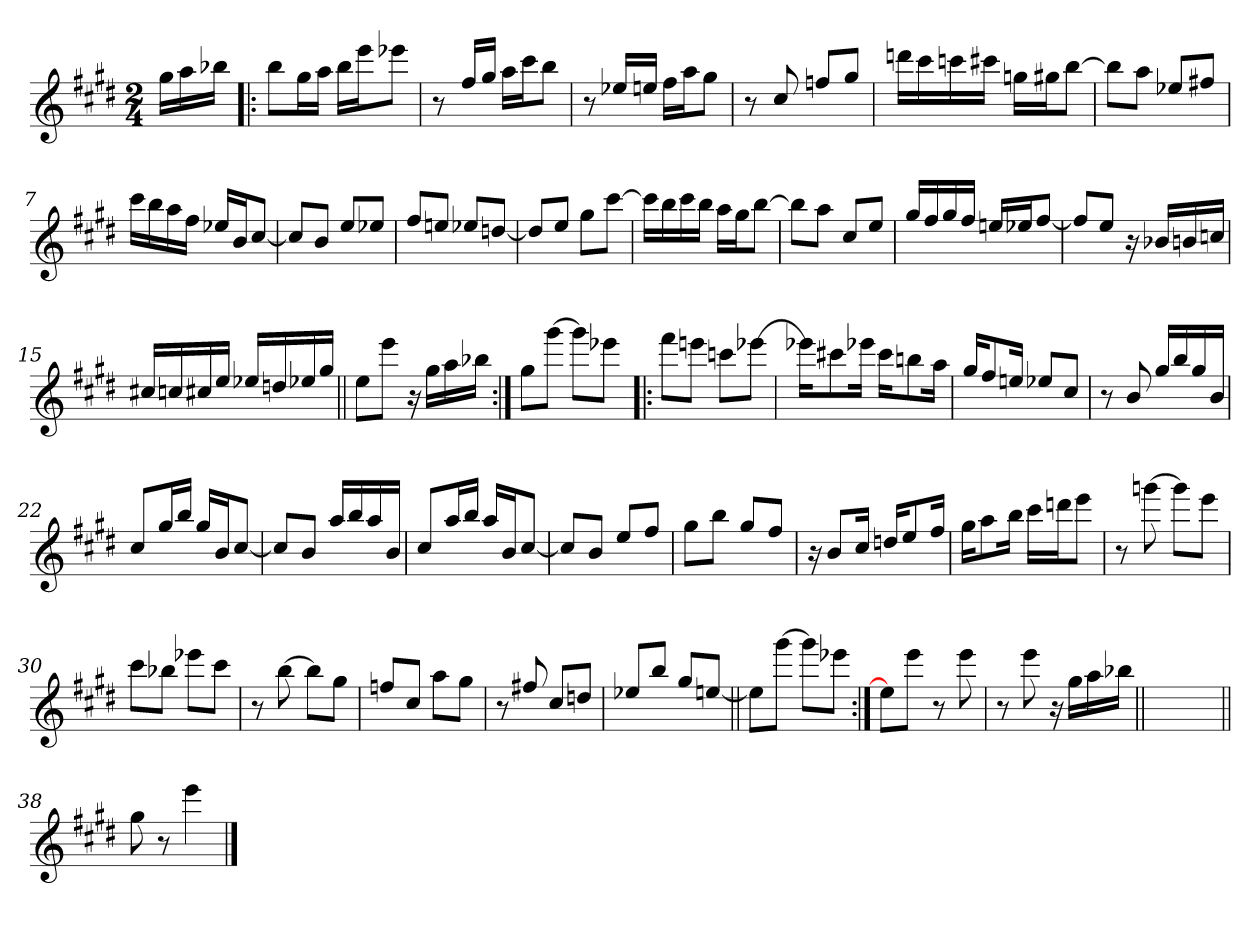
**kern
*part1
*staff1
*clefG2
*k[f#c#g#d#]
*E:
*M2/4
=
16gg#\LL
16aa\
16bb-X\JJ
=1!|:
8bb\L
16gg#\L
16aa\JJ
16bb\LL
16eee\J
8eee-X\J
=2
8r
16ff#/LL
16gg#/JJ
16aa\LL
16ccc#\J
8bb\J
=3
8r
16ee-X/LL
16een/JJ
16ff#\LL
16aa\J
8gg#\J
=4
8r
8cc#/
8ffn/L
8gg#/J
!!LO:LB:g=z
=5
16dddn\LL
16ccc#\
16cccn\
16ccc#X\JJ
16ggn\LL
16gg#X\J
[8bb\J
=6
8bb\L]
8aa\J
8ee-X/L
8ff#X/J
=7
16ccc#\LL
16bb\
16aa\
16ff#\JJ
16ee-X/LL
16b/J
[8cc#/J
=8
8cc#/L]
8b/J
8ee/L
8ee-X/J
=9
8ff#/L
8een/J
8ee-X/L
[8ddn/J
!!LO:LB:g=z
=10
8ddn/L]
8ee/J
8gg#\L
[8ccc#\J
=11
16ccc#\LL]
16bb\
16ccc#\
16bb\JJ
16aa\LL
16gg#\J
[8bb\J
=12
8bb\L]
8aa\J
8cc#/L
8ee/J
=13
16gg#/LL
16ff#/
16gg#/
16ff#/JJ
16een/LL
16ee-X/J
[8ff#/J
!!LO:LB:g=z
=14
8ff#/L]
8ee/J
16r
16b-X/LL
16bn/
16ccn/JJ
=15
16cc#X/LL
16ccn/
16cc#X/
16ee/JJ
16ee-X/LL
16ddn/
16ee-X/
16gg#/JJ
=16||
8ee\L
8eee\J
16r
16gg#\LL
16aa\
16bb-X\JJ
=17:|!
8gg#\L
[8ggg#\J
8ggg#\L]
8eee-X\J
!!LO:LB:g=z
=18!|:
8fff#\L
8eeen\J
8cccn\L
[8eee-X\J
=19
16eee-X\KL]
8ccc#X\
16eee-X\Jk
16ccc#\KL
8bbn\
16aa\Jk
=20
16gg#/KL
8ff#/
16een/Jk
8ee-X/L
8cc#/J
=21
8r
8b/
16gg#/LL
16bb/
16gg#/
16b/JJ
!!LO:LB:g=z
=22
8cc#/L
16gg#/L
16bb/JJ
16gg#/LL
16b/J
[8cc#/J
=23
8cc#/L]
8b/J
16aa/LL
16bb/
16aa/
16b/JJ
=24
8cc#/L
16aa/L
16bb/JJ
16aa/LL
16b/J
[8cc#/J
=25
8cc#/L]
8b/J
8ee/L
8ff#/J
=26
8gg#\L
8bb\J
8gg#/L
8ff#/J
!!LO:LB:g=z
=27
16r
8b/L
16cc#/Jk
16ddn/KL
8ee/
16ff#/Jk
=28
16gg#\KL
8aa\
16bb\Jk
16ccc#\LL
16dddn\J
8eee\J
=29
8r
[8gggn\
8ggg\L]
8eee\J
=30
8ccc#\L
8bb-X\J
8eee-X\L
8ccc#\J
!!LO:LB:g=z
=31
8r
[8bb\
8bb\L]
8gg#\J
=32
8ffn/L
8cc#/J
8aa\L
8gg#\J
=33
8r
8ff#X/
8cc#/L
8ddn/J
=34
8ee-X/L
8bb/J
8gg#/L
[8een/J
!!LO:LB:g=z
=35||
8ee\L]
[8ggg#\J
8ggg#\L]
8eee-X\J
=36:|!
8ee\L]
8eee\J
8r
8eee\
=37
8r
8eee\
16r
16gg#\LL
16aa\
16bb-X\JJ
=37X371||
2ryy
=38||
8gg#\
8r
4eee\
==
*-
